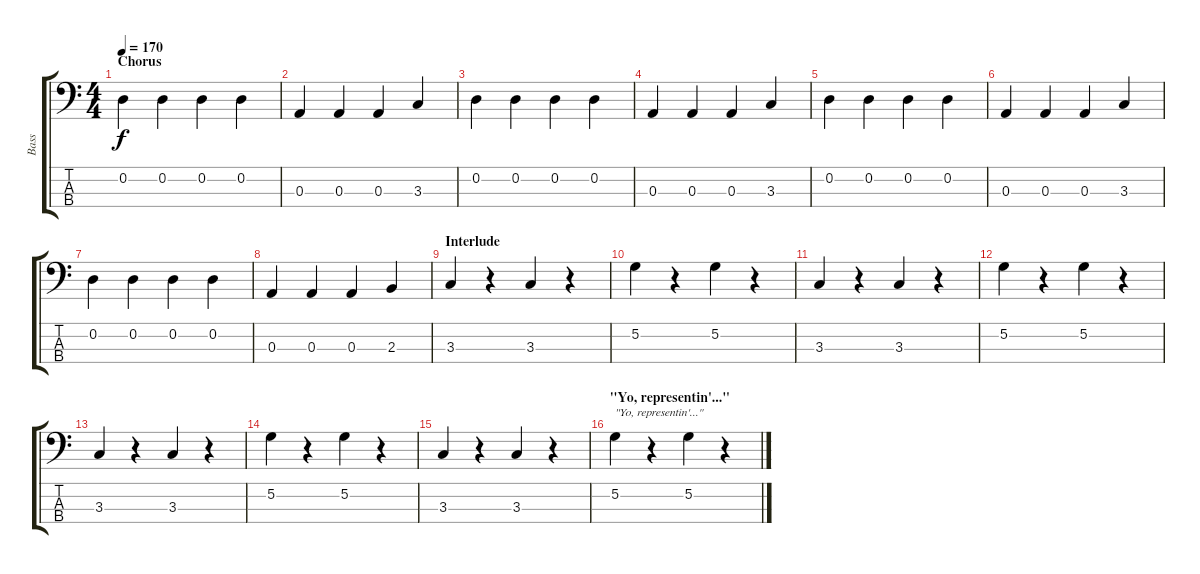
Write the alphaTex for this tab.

\track ("Bass" "Bass") {instrument electricbassfinger}
\staff {score tabs}
\tuning (G2 D2 A1 E1) {hide}
\ts (4 4)
\section ("" "Chorus")
\tempo 170
\clef f4
\ks c
0.2.4{dy f} 0.2.4 0.2.4 0.2.4 |
0.3.4 0.3.4 0.3.4 3.3.4 |
0.2.4 0.2.4 0.2.4 0.2.4 |
0.3.4 0.3.4 0.3.4 3.3.4 |
0.2.4 0.2.4 0.2.4 0.2.4 |
0.3.4 0.3.4 0.3.4 3.3.4 |
0.2.4 0.2.4 0.2.4 0.2.4 |
0.3.4 0.3.4 0.3.4 2.3.4 |
\section ("" "Interlude")
3.3.4 r.4 3.3.4 r.4 |
5.2.4 r.4 5.2.4 r.4 |
3.3.4 r.4 3.3.4 r.4 |
5.2.4 r.4 5.2.4 r.4 |
3.3.4 r.4 3.3.4 r.4 |
5.2.4 r.4 5.2.4 r.4 |
3.3.4 r.4 3.3.4 r.4 |
\section ("" "\"Yo, representin'...\"")
5.2.4{txt "\"Yo, representin'...\""} r.4 5.2.4 r.4
